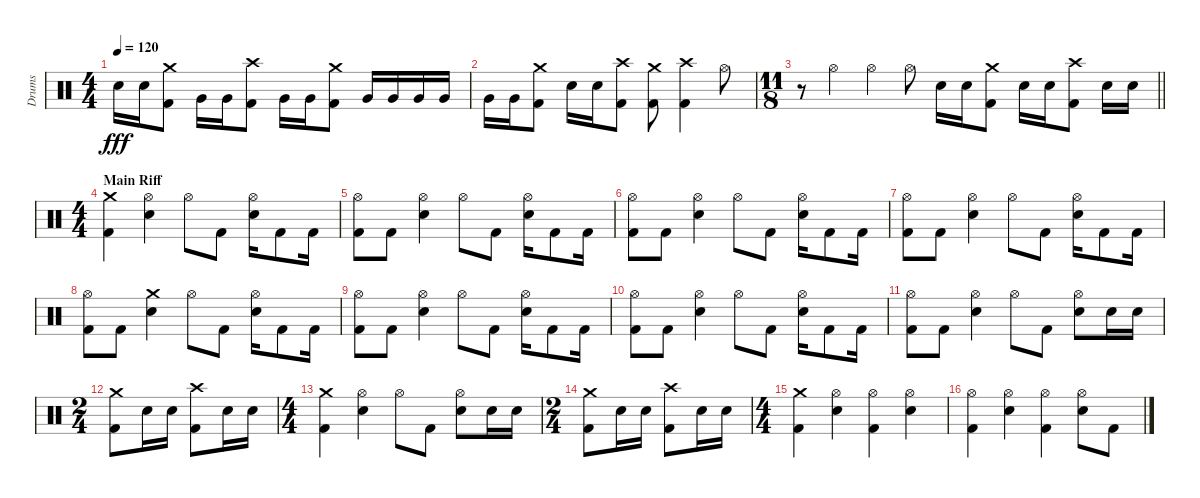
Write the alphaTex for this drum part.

\track ("Drums" "Drums") {instrument percussion}
\staff {score}
\articulation defaults
\ts (4 4)
\tempo 120
\clef neutral
\ks c "Electric Snare (hit)".16{dy fff} "Electric Snare (hit)".16
("Crash medium (hit)" "Kick (hit) 2").8 "Very Low Tom (hit)".16 "Very Low Tom (hit)".16 ("Crash high (hit)" "Kick (hit) 2").8 "Very Low Tom (hit)".16 "Very Low Tom (hit)".16 ("Crash medium (hit)" "Kick (hit) 2").8 "Very Low Tom (hit)".16 "Very Low Tom (hit)".16 "Very Low Tom (hit)".16 "Very Low Tom (hit)".16 |
"Very Low Tom (hit)".16 "Very Low Tom (hit)".16 ("Crash medium (hit)" "Kick (hit) 2").8 "Electric Snare (hit)".16 "Electric Snare (hit)".16 ("Crash high (hit)" "Kick (hit) 2").8 ("Crash medium (hit)" "Kick (hit) 2").8 ("Crash high (hit)" "Kick (hit) 2").4 "Hi-Hat (open)".8 |
\ts (11 8)
\barLineRight lightlight
r.8 "Hi-Hat (open)".4 "Hi-Hat (open)".4 "Hi-Hat (open)".8 "Electric Snare (hit)".16 "Electric Snare (hit)".16 ("Crash medium (hit)" "Kick (hit) 2").8 "Electric Snare (hit)".16 "Electric Snare (hit)".16 ("Crash high (hit)" "Kick (hit) 2").8 "Electric Snare (hit)".16 "Electric Snare (hit)".16 |
\ts (4 4)
\section ("" "Main Riff")
("Crash medium (hit)" "Kick (hit) 2").4 ("Hi-Hat (open)" "Electric Snare (hit)").4 "Hi-Hat (open)".8 "Kick (hit) 2".8 ("Hi-Hat (open)" "Electric Snare (hit)").16 "Kick (hit) 2".8 "Kick (hit) 2".16 |
("Hi-Hat (open)" "Kick (hit) 2").8 "Kick (hit) 2".8 ("Hi-Hat (open)" "Electric Snare (hit)").4 "Hi-Hat (open)".8 "Kick (hit) 2".8 ("Hi-Hat (open)" "Electric Snare (hit)").16 "Kick (hit) 2".8 "Kick (hit) 2".16 |
("Hi-Hat (open)" "Kick (hit) 2").8 "Kick (hit) 2".8 ("Hi-Hat (open)" "Electric Snare (hit)").4 "Hi-Hat (open)".8 "Kick (hit) 2".8 ("Hi-Hat (open)" "Electric Snare (hit)").16 "Kick (hit) 2".8 "Kick (hit) 2".16 |
("Hi-Hat (open)" "Kick (hit) 2").8 "Kick (hit) 2".8 ("Hi-Hat (open)" "Electric Snare (hit)").4 "Hi-Hat (open)".8 "Kick (hit) 2".8 ("Hi-Hat (open)" "Electric Snare (hit)").16 "Kick (hit) 2".8 "Kick (hit) 2".16 |
("Hi-Hat (open)" "Kick (hit) 2").8 "Kick (hit) 2".8 ("Crash medium (hit)" "Electric Snare (hit)").4 "Hi-Hat (open)".8 "Kick (hit) 2".8 ("Hi-Hat (open)" "Electric Snare (hit)").16 "Kick (hit) 2".8 "Kick (hit) 2".16 |
("Hi-Hat (open)" "Kick (hit) 2").8 "Kick (hit) 2".8 ("Hi-Hat (open)" "Electric Snare (hit)").4 "Hi-Hat (open)".8 "Kick (hit) 2".8 ("Hi-Hat (open)" "Electric Snare (hit)").16 "Kick (hit) 2".8 "Kick (hit) 2".16 |
("Hi-Hat (open)" "Kick (hit) 2").8 "Kick (hit) 2".8 ("Hi-Hat (open)" "Electric Snare (hit)").4 "Hi-Hat (open)".8 "Kick (hit) 2".8 ("Hi-Hat (open)" "Electric Snare (hit)").16 "Kick (hit) 2".8 "Kick (hit) 2".16 |
("Hi-Hat (open)" "Kick (hit) 2").8 "Kick (hit) 2".8 ("Hi-Hat (open)" "Electric Snare (hit)").4 "Hi-Hat (open)".8 "Kick (hit) 2".8 ("Hi-Hat (open)" "Electric Snare (hit)").8 "Electric Snare (hit)".16 "Electric Snare (hit)".16 |
\ts (2 4)
("Crash medium (hit)" "Kick (hit) 2").8 "Electric Snare (hit)".16 "Electric Snare (hit)".16 ("Crash high (hit)" "Kick (hit) 2").8 "Electric Snare (hit)".16 "Electric Snare (hit)".16 |
\ts (4 4)
("Crash medium (hit)" "Kick (hit) 2").4 ("Hi-Hat (open)" "Electric Snare (hit)").4 "Hi-Hat (open)".8 "Kick (hit) 2".8 ("Hi-Hat (open)" "Electric Snare (hit)").8 "Electric Snare (hit)".16 "Electric Snare (hit)".16 |
\ts (2 4)
("Crash medium (hit)" "Kick (hit) 2").8 "Electric Snare (hit)".16 "Electric Snare (hit)".16 ("Crash high (hit)" "Kick (hit) 2").8 "Electric Snare (hit)".16 "Electric Snare (hit)".16 |
\ts (4 4)
("Crash medium (hit)" "Kick (hit) 2").4 ("Hi-Hat (open)" "Electric Snare (hit)").4 ("Hi-Hat (open)" "Kick (hit) 2").4 ("Hi-Hat (open)" "Electric Snare (hit)").4 |
("Hi-Hat (open)" "Kick (hit) 2").4 ("Hi-Hat (open)" "Electric Snare (hit)").4 ("Hi-Hat (open)" "Kick (hit) 2").4 ("Hi-Hat (open)" "Electric Snare (hit)").8 "Kick (hit) 2".8
